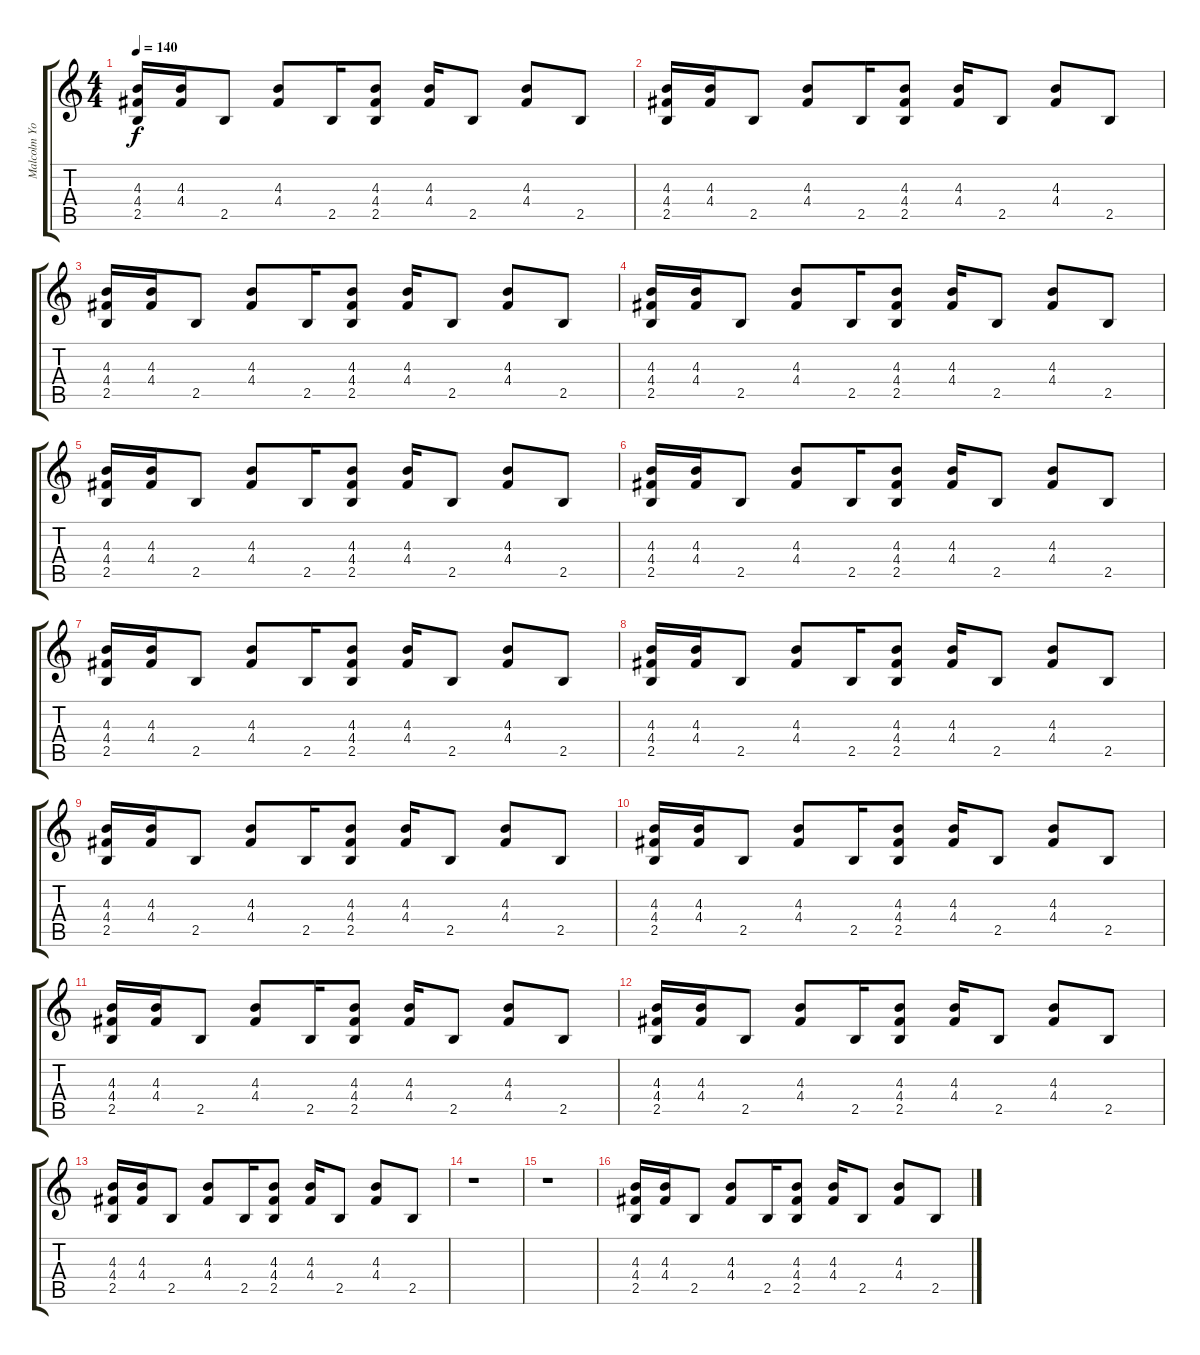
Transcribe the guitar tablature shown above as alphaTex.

\track ("Malcolm Young" "Malcolm Yo") {instrument distortionguitar}
\staff {score tabs}
\tuning (E4 B3 G3 D3 A2 E2) {hide}
\ts (4 4)
\tempo 140
\clef g2
\ks c
(4.3 4.4 2.5).16{dy f} (4.3 4.4).16 2.5.8 (4.3 4.4).8 2.5.16 (4.3 4.4 2.5).8 (4.3 4.4).16 2.5.8 (4.3 4.4).8 2.5.8 |
(4.3 4.4 2.5).16 (4.3 4.4).16 2.5.8 (4.3 4.4).8 2.5.16 (4.3 4.4 2.5).8 (4.3 4.4).16 2.5.8 (4.3 4.4).8 2.5.8 |
(4.3 4.4 2.5).16 (4.3 4.4).16 2.5.8 (4.3 4.4).8 2.5.16 (4.3 4.4 2.5).8 (4.3 4.4).16 2.5.8 (4.3 4.4).8 2.5.8 |
(4.3 4.4 2.5).16 (4.3 4.4).16 2.5.8 (4.3 4.4).8 2.5.16 (4.3 4.4 2.5).8 (4.3 4.4).16 2.5.8 (4.3 4.4).8 2.5.8 |
(4.3 4.4 2.5).16 (4.3 4.4).16 2.5.8 (4.3 4.4).8 2.5.16 (4.3 4.4 2.5).8 (4.3 4.4).16 2.5.8 (4.3 4.4).8 2.5.8 |
(4.3 4.4 2.5).16 (4.3 4.4).16 2.5.8 (4.3 4.4).8 2.5.16 (4.3 4.4 2.5).8 (4.3 4.4).16 2.5.8 (4.3 4.4).8 2.5.8 |
(4.3 4.4 2.5).16 (4.3 4.4).16 2.5.8 (4.3 4.4).8 2.5.16 (4.3 4.4 2.5).8 (4.3 4.4).16 2.5.8 (4.3 4.4).8 2.5.8 |
(4.3 4.4 2.5).16 (4.3 4.4).16 2.5.8 (4.3 4.4).8 2.5.16 (4.3 4.4 2.5).8 (4.3 4.4).16 2.5.8 (4.3 4.4).8 2.5.8 |
(4.3 4.4 2.5).16 (4.3 4.4).16 2.5.8 (4.3 4.4).8 2.5.16 (4.3 4.4 2.5).8 (4.3 4.4).16 2.5.8 (4.3 4.4).8 2.5.8 |
(4.3 4.4 2.5).16 (4.3 4.4).16 2.5.8 (4.3 4.4).8 2.5.16 (4.3 4.4 2.5).8 (4.3 4.4).16 2.5.8 (4.3 4.4).8 2.5.8 |
(4.3 4.4 2.5).16 (4.3 4.4).16 2.5.8 (4.3 4.4).8 2.5.16 (4.3 4.4 2.5).8 (4.3 4.4).16 2.5.8 (4.3 4.4).8 2.5.8 |
(4.3 4.4 2.5).16 (4.3 4.4).16 2.5.8 (4.3 4.4).8 2.5.16 (4.3 4.4 2.5).8 (4.3 4.4).16 2.5.8 (4.3 4.4).8 2.5.8 |
(4.3 4.4 2.5).16 (4.3 4.4).16 2.5.8 (4.3 4.4).8 2.5.16 (4.3 4.4 2.5).8 (4.3 4.4).16 2.5.8 (4.3 4.4).8 2.5.8 |
r.1 |
r.1 |
(4.3 4.4 2.5).16 (4.3 4.4).16 2.5.8 (4.3 4.4).8 2.5.16 (4.3 4.4 2.5).8 (4.3 4.4).16 2.5.8 (4.3 4.4).8 2.5.8
